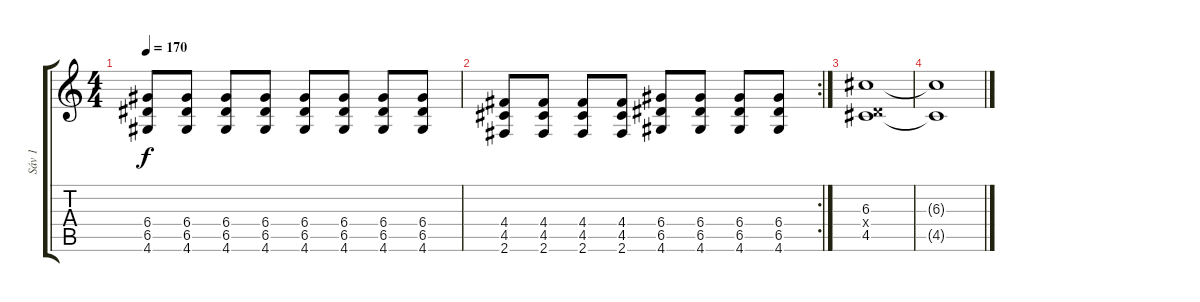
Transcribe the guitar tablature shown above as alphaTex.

\track ("Sáv 1" "Sáv 1") {instrument distortionguitar}
\staff {score tabs}
\tuning (E4 B3 G3 D3 A2 E2) {hide}
\ts (4 4)
\tempo 170
\clef g2
\ks c
(6.4 6.5 4.6).8{dy f} (6.4 6.5 4.6).8 (6.4 6.5 4.6).8 (6.4 6.5 4.6).8 (6.4 6.5 4.6).8 (6.4 6.5 4.6).8 (6.4 6.5 4.6).8 (6.4 6.5 4.6).8 |
\rc 2
(4.4 4.5 2.6).8 (4.4 4.5 2.6).8 (4.4 4.5 2.6).8 (4.4 4.5 2.6).8 (6.4 6.5 4.6).8 (6.4 6.5 4.6).8 (6.4 6.5 4.6).8 (6.4 6.5 4.6).8 |
(6.3 0.4{x} 4.5).1 |
(6.3{t} 4.5{t}).1
